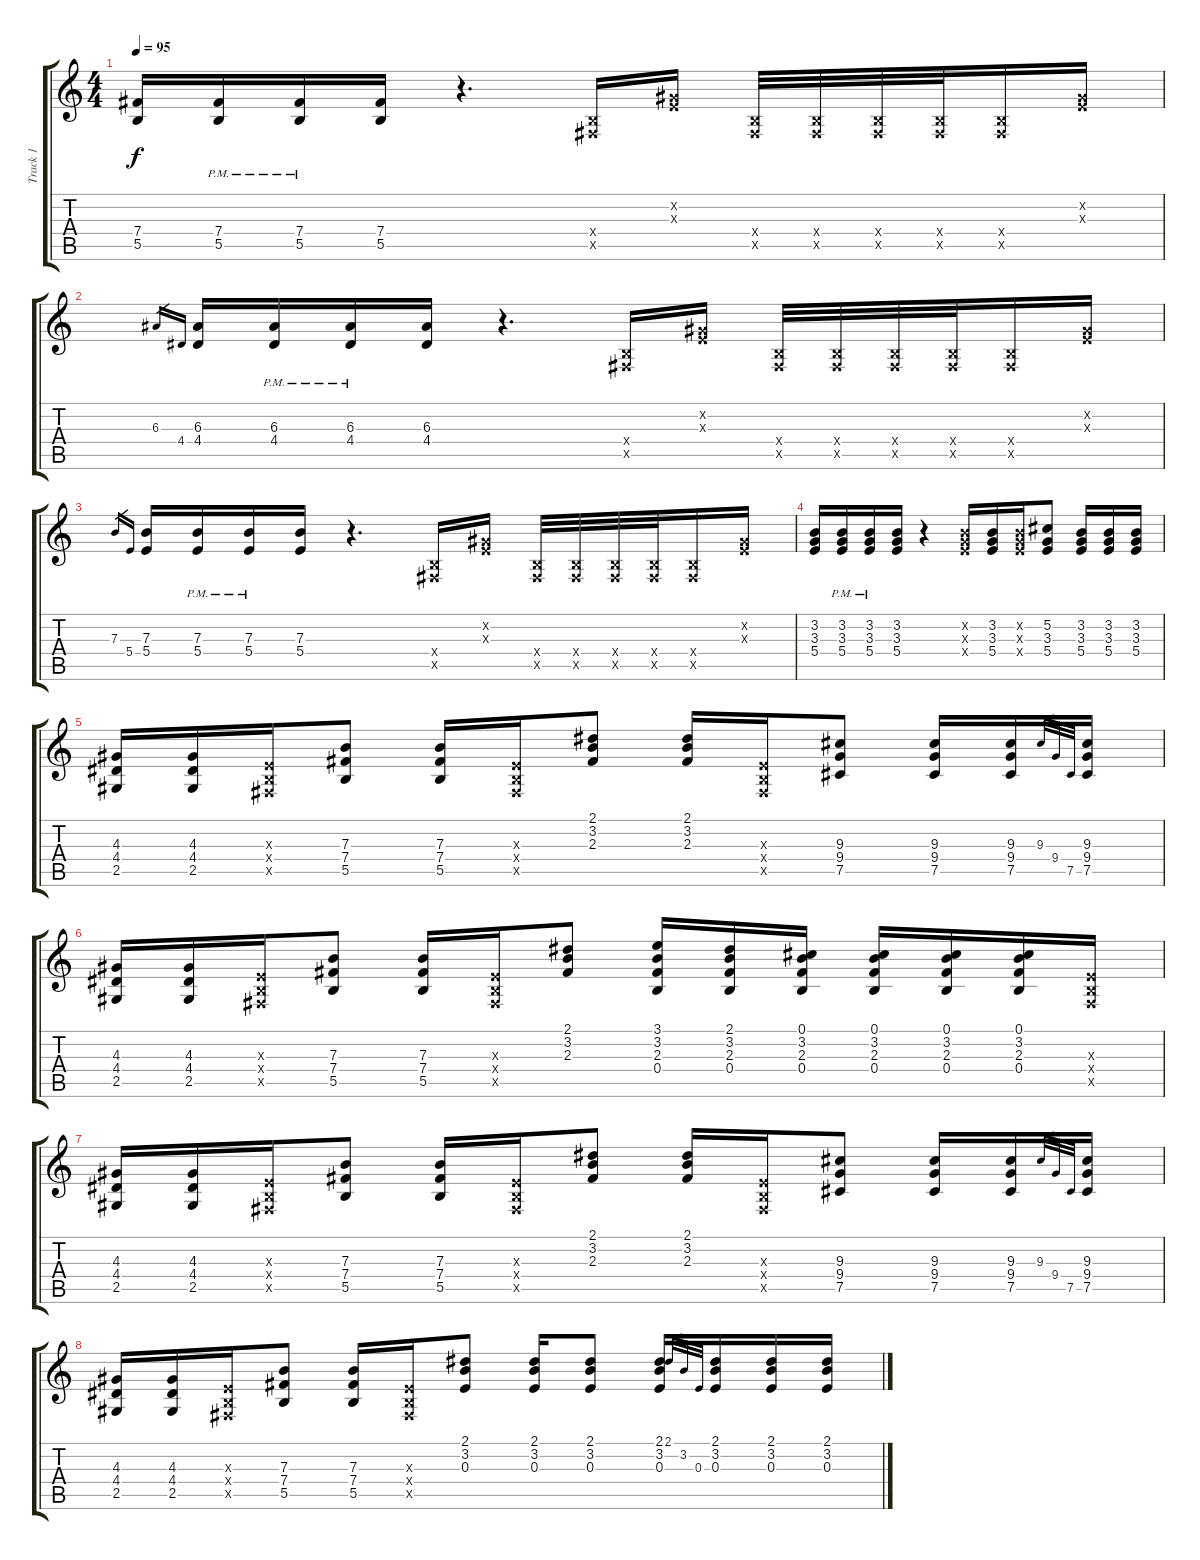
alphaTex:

\track ("Track 1" "Track 1") {instrument acousticguitarsteel}
\staff {score tabs}
\tuning (Db4 Ab3 E3 B2 Gb2 Db2) {hide}
\ts (4 4)
\tempo 95
\clef g2
\ks c
(7.4 5.5).16{dy f} (7.4{pm} 5.5{pm}).16 (7.4{pm} 5.5{pm}).16 (7.4 5.5).16 r.4{d} (0.4{x} 0.5{x}).16 (0.2{x} 0.3{x}).16 (0.4{x} 0.5{x}).32 (0.4{x} 0.5{x}).32 (0.4{x} 0.5{x}).32 (0.4{x} 0.5{x}).32 (0.4{x} 0.5{x}).16 (0.2{x} 0.3{x}).16 |
6.3.16{gr} 4.4.16{gr} (6.3 4.4).16 (6.3{pm} 4.4{pm}).16 (6.3{pm} 4.4{pm}).16 (6.3 4.4).16 r.4{d} (0.4{x} 0.5{x}).16 (0.2{x} 0.3{x}).16 (0.4{x} 0.5{x}).32 (0.4{x} 0.5{x}).32 (0.4{x} 0.5{x}).32 (0.4{x} 0.5{x}).32 (0.4{x} 0.5{x}).16 (0.2{x} 0.3{x}).16 |
7.3.16{gr} 5.4.16{gr} (7.3 5.4).16 (7.3{pm} 5.4{pm}).16 (7.3{pm} 5.4{pm}).16 (7.3 5.4).16 r.4{d} (0.4{x} 0.5{x}).16 (0.2{x} 0.3{x}).16 (0.4{x} 0.5{x}).32 (0.4{x} 0.5{x}).32 (0.4{x} 0.5{x}).32 (0.4{x} 0.5{x}).32 (0.4{x} 0.5{x}).16 (0.2{x} 0.3{x}).16 |
(3.2 3.3 5.4).16 (3.2{pm} 3.3{pm} 5.4{pm}).16 (3.2{pm} 3.3{pm} 5.4{pm}).16 (3.2 3.3 5.4).16 r.4 (3.2{x} 3.3{x} 5.4{x}).16 (3.2 3.3 5.4).16 (3.2{x} 3.3{x} 5.4{x}).16 (5.2 3.3 5.4).8 (3.2 3.3 5.4).16 (3.2 3.3 5.4).16 (3.2 3.3 5.4).16 |
(4.3 4.4 2.5).16 (4.3 4.4 2.5).16 (0.3{x} 0.4{x} 0.5{x}).16 (7.3 7.4 5.5).8 (7.3 7.4 5.5).16 (0.3{x} 0.4{x} 0.5{x}).16 (2.1 3.2 2.3).8 (2.1 3.2 2.3).16 (0.3{x} 0.4{x} 0.5{x}).16 (9.3 9.4 7.5).8 (9.3 9.4 7.5).16 (9.3 9.4 7.5).16 9.3.32{gr} 9.4.32{gr} 7.5.32{gr} (9.3 9.4 7.5).16 |
(4.3 4.4 2.5).16 (4.3 4.4 2.5).16 (0.3{x} 0.4{x} 0.5{x}).16 (7.3 7.4 5.5).8 (7.3 7.4 5.5).16 (0.3{x} 0.4{x} 0.5{x}).16 (2.1 3.2 2.3).8 (3.1 3.2 2.3 0.4).16 (2.1 3.2 2.3 0.4).16 (0.1 3.2 2.3 0.4).16 (0.1 3.2 2.3 0.4).16 (0.1 3.2 2.3 0.4).16 (0.1 3.2 2.3 0.4).16 (0.3{x} 0.4{x} 0.5{x}).16 |
(4.3 4.4 2.5).16 (4.3 4.4 2.5).16 (0.3{x} 0.4{x} 0.5{x}).16 (7.3 7.4 5.5).8 (7.3 7.4 5.5).16 (0.3{x} 0.4{x} 0.5{x}).16 (2.1 3.2 2.3).8 (2.1 3.2 2.3).16 (0.3{x} 0.4{x} 0.5{x}).16 (9.3 9.4 7.5).8 (9.3 9.4 7.5).16 (9.3 9.4 7.5).16 9.3.32{gr} 9.4.32{gr} 7.5.32{gr} (9.3 9.4 7.5).16 |
(4.3 4.4 2.5).16 (4.3 4.4 2.5).16 (0.3{x} 0.4{x} 0.5{x}).16 (7.3 7.4 5.5).8 (7.3 7.4 5.5).16 (0.3{x} 0.4{x} 0.5{x}).16 (2.1 3.2 0.3).8 (2.1 3.2 0.3).16 (2.1 3.2 0.3).8 (2.1 3.2 0.3).16 2.1.32{gr} 3.2.32{gr} 0.3.32{gr} (2.1 3.2 0.3).16 (2.1 3.2 0.3).16 (2.1 3.2 0.3).16
